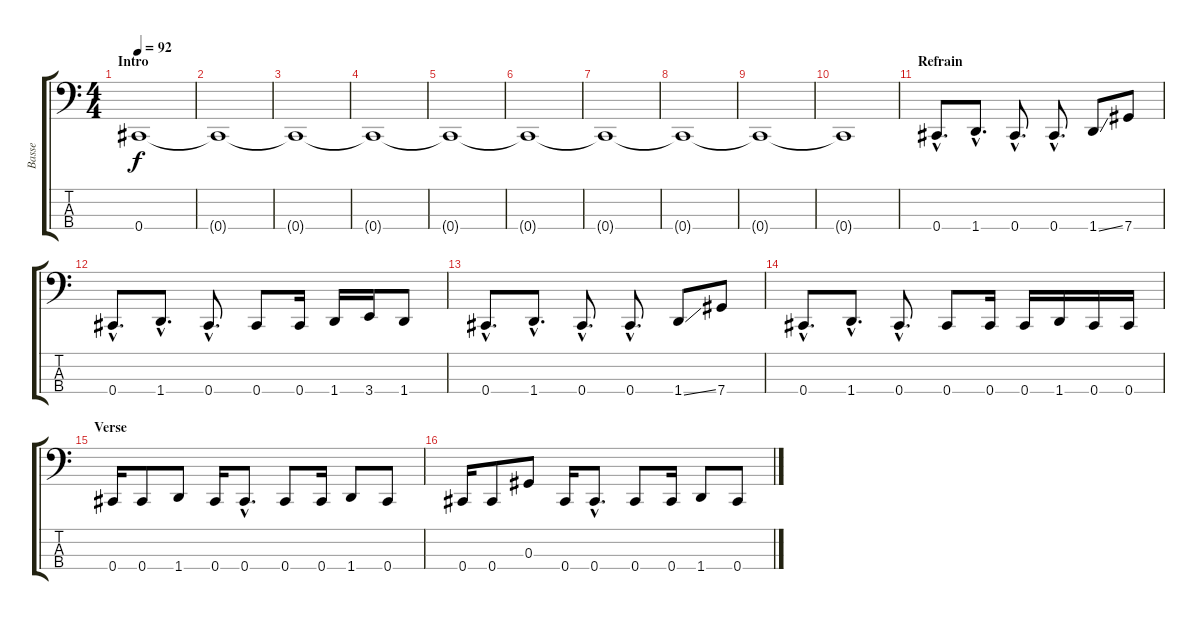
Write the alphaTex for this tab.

\track ("Basse" "Basse") {instrument slapbass1}
\staff {score tabs}
\tuning (Gb2 Db2 Ab1 Db1) {hide}
\ts (4 4)
\section ("" "Intro")
\tempo 92
\clef f4
\ks c
0.4.1{dy f instrument slapbass1} |
0.4{t}.1 |
0.4{t}.1 |
0.4{t}.1 |
0.4{t}.1 |
0.4{t}.1 |
0.4{t}.1 |
0.4{t}.1 |
0.4{t}.1 |
0.4{t}.1 |
\section ("" "Refrain")
0.4{hac}.8{d} 1.4{hac}.8{d} 0.4{hac}.8{d} 0.4{hac}.8{d} 1.4{ss}.8 7.4.8 |
0.4{hac}.8{d} 1.4{hac}.8{d} 0.4{hac}.8{d} 0.4.8 0.4.16 1.4.16 3.4.16 1.4.8 |
0.4{hac}.8{d} 1.4{hac}.8{d} 0.4{hac}.8{d} 0.4{hac}.8{d} 1.4{ss}.8 7.4.8 |
0.4{hac}.8{d} 1.4{hac}.8{d} 0.4{hac}.8{d} 0.4.8 0.4.16 0.4.16 1.4.16 0.4.16 0.4.16 |
\section ("" "Verse")
0.4.16 0.4.8 1.4.8 0.4.16 0.4{hac}.8{d} 0.4.8 0.4.16 1.4.8 0.4.8 |
0.4.16 0.4.8 0.3.8 0.4.16 0.4{hac}.8{d} 0.4.8 0.4.16 1.4.8 0.4.8
